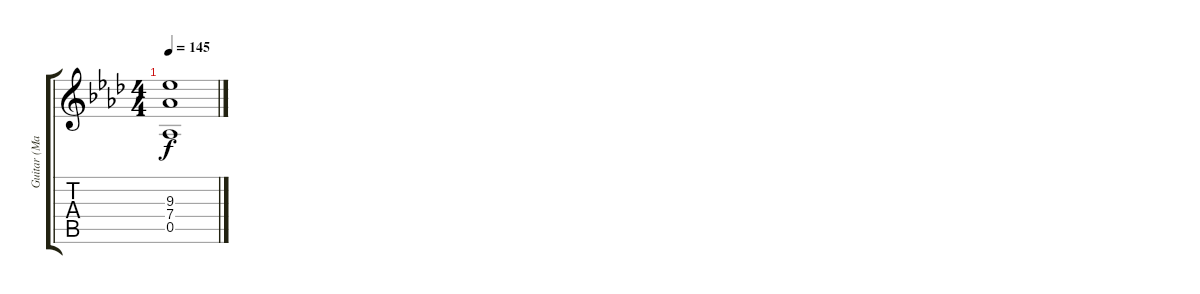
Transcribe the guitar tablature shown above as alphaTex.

\track ("Guitar (Matt Skiba)" "Guitar (Ma") {instrument acousticguitarsteel}
\staff {score tabs}
\tuning (Eb4 Bb3 Gb3 Db3 Ab2 Eb2) {hide}
\ts (4 4)
\tempo 145
\clef g2
\ks ab
(9.3 7.4 0.5).1{dy f}
